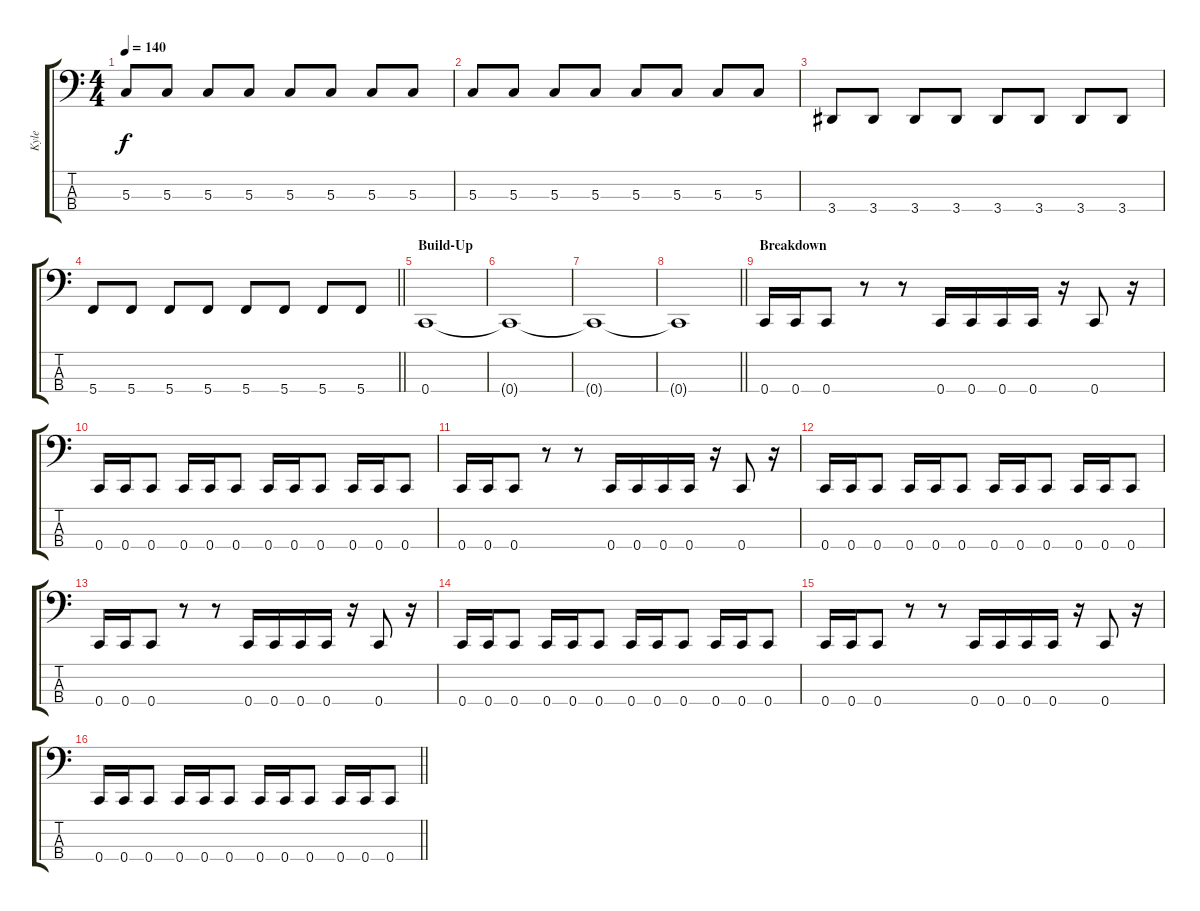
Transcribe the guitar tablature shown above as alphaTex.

\track ("Kyle" "Kyle") {instrument electricbasspick}
\staff {score tabs}
\tuning (F2 C2 G1 C1) {hide}
\ts (4 4)
\tempo 140
\clef f4
\ks c
5.3.8{dy f} 5.3.8 5.3.8 5.3.8 5.3.8 5.3.8 5.3.8 5.3.8 |
5.3.8 5.3.8 5.3.8 5.3.8 5.3.8 5.3.8 5.3.8 5.3.8 |
3.4.8 3.4.8 3.4.8 3.4.8 3.4.8 3.4.8 3.4.8 3.4.8 |
\barLineRight lightlight
5.4.8 5.4.8 5.4.8 5.4.8 5.4.8 5.4.8 5.4.8 5.4.8 |
\section ("" "Build-Up")
0.4.1 |
0.4{t}.1 |
0.4{t}.1 |
\barLineRight lightlight
0.4{t}.1 |
\section ("" "Breakdown")
0.4.16 0.4.16 0.4.8 r.8 r.8 0.4.16 0.4.16 0.4.16 0.4.16 r.16 0.4.8 r.16 |
0.4.16 0.4.16 0.4.8 0.4.16 0.4.16 0.4.8 0.4.16 0.4.16 0.4.8 0.4.16 0.4.16 0.4.8 |
0.4.16 0.4.16 0.4.8 r.8 r.8 0.4.16 0.4.16 0.4.16 0.4.16 r.16 0.4.8 r.16 |
0.4.16 0.4.16 0.4.8 0.4.16 0.4.16 0.4.8 0.4.16 0.4.16 0.4.8 0.4.16 0.4.16 0.4.8 |
0.4.16 0.4.16 0.4.8 r.8 r.8 0.4.16 0.4.16 0.4.16 0.4.16 r.16 0.4.8 r.16 |
0.4.16 0.4.16 0.4.8 0.4.16 0.4.16 0.4.8 0.4.16 0.4.16 0.4.8 0.4.16 0.4.16 0.4.8 |
0.4.16 0.4.16 0.4.8 r.8 r.8 0.4.16 0.4.16 0.4.16 0.4.16 r.16 0.4.8 r.16 |
\barLineRight lightlight
0.4.16 0.4.16 0.4.8 0.4.16 0.4.16 0.4.8 0.4.16 0.4.16 0.4.8 0.4.16 0.4.16 0.4.8
